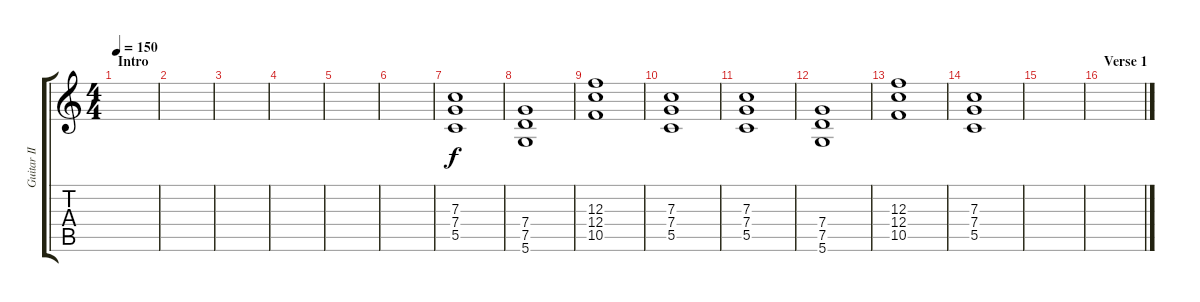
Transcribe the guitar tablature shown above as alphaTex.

\track ("Guitar II" "Guitar II") {instrument distortionguitar}
\staff {score tabs}
\tuning (D4 A3 F3 C3 G2 D2) {hide}
\ts (4 4)
\section ("" "Intro")
\tempo 150
\clef g2
\ks c
|
|
|
|
|
|
(7.3 7.4 5.5).1 |
(7.4 7.5 5.6).1 |
(12.3 12.4 10.5).1 |
(7.3 7.4 5.5).1 |
(7.3 7.4 5.5).1 |
(7.4 7.5 5.6).1 |
(12.3 12.4 10.5).1 |
(7.3 7.4 5.5).1 |
|
\section ("" "Verse 1")
